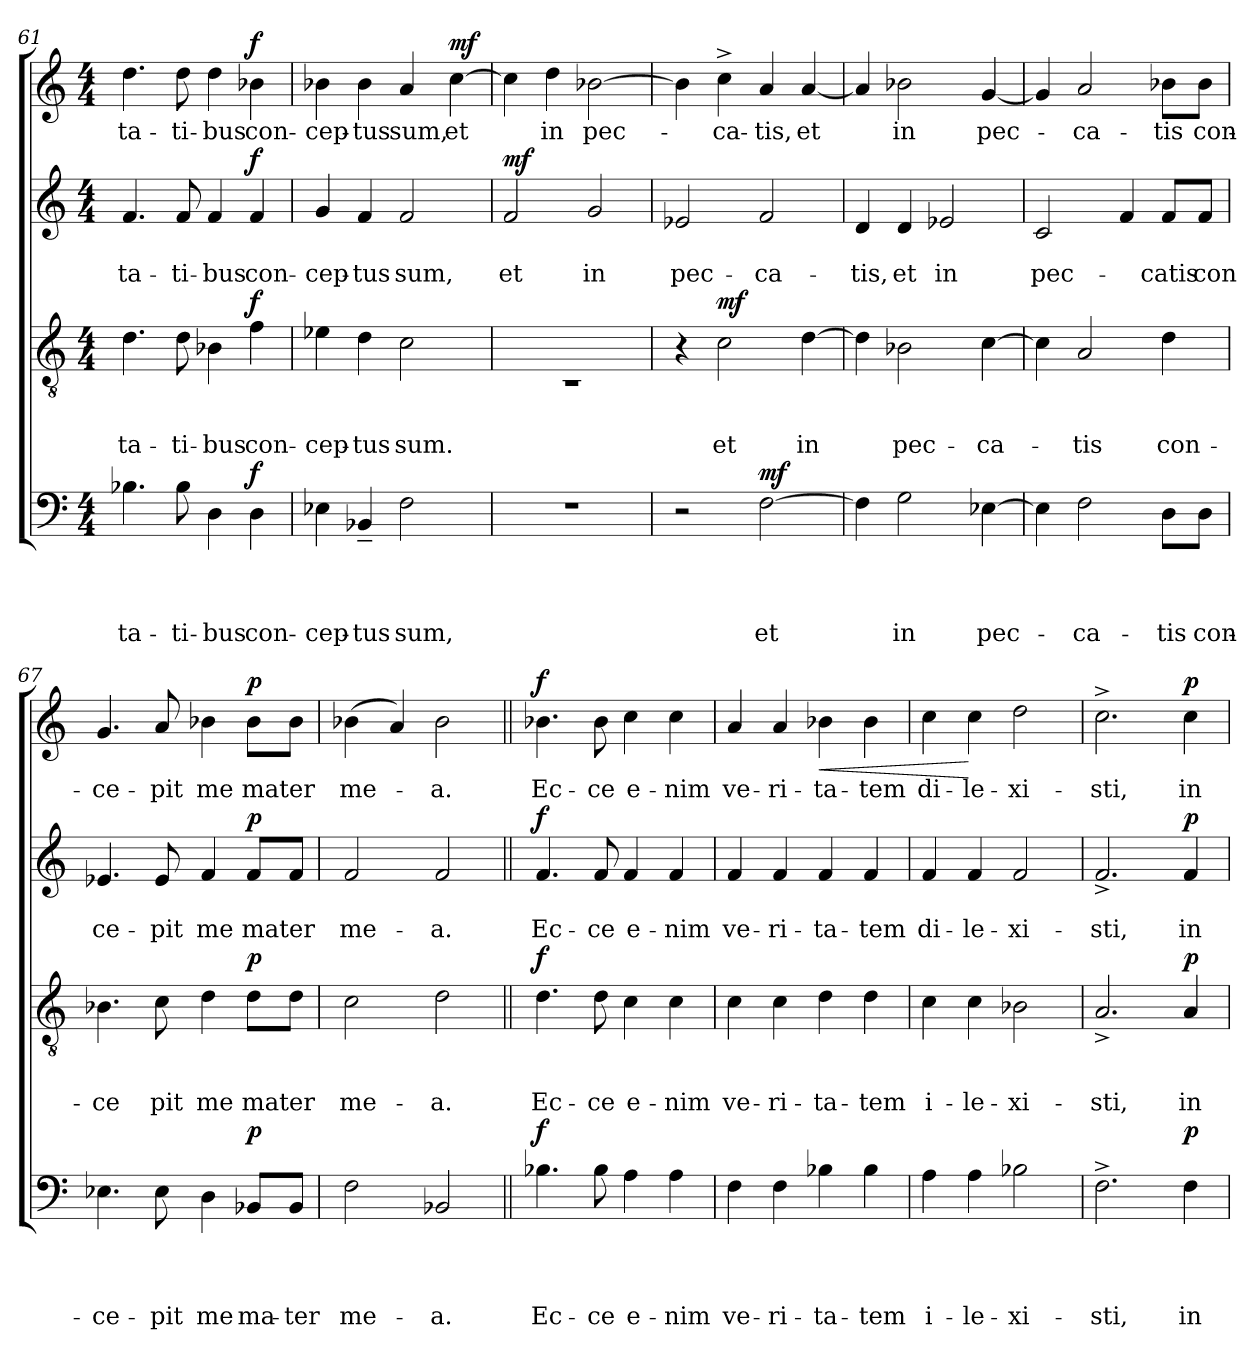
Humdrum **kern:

**kern	**text	**text	**text	**text	**dynam	**kern	**text	**text	**text	**dynam	**kern	**text	**text	**dynam	**kern	**text	**dynam
*part4	*part4	*part4	*part4	*part4	*part4	*part3	*part3	*part3	*part3	*part3	*part2	*part2	*part2	*part2	*part1	*part1	*part1
*staff4	*staff4	*staff4	*staff4	*staff4	*staff4	*staff3	*staff3	*staff3	*staff3	*staff3	*staff2	*staff2	*staff2	*staff2	*staff1	*staff1	*staff1
*clefF4	*	*	*	*	*	*clefGv2	*	*	*	*	*clefG2	*	*	*	*clefG2	*	*
*	*	*	*	*	*	*ITrd7c12	*	*	*	*	*	*	*	*	*	*	*
*k[]	*	*	*	*	*	*k[]	*	*	*	*	*k[]	*	*	*	*k[]	*	*
*C:	*	*	*	*	*	*C:	*	*	*	*	*C:	*	*	*	*C:	*	*
*M4/4	*	*	*	*	*	*M4/4	*	*	*	*	*M4/4	*	*	*	*M4/4	*	*
=61	=61	=61	=61	=61	=61	=61	=61	=61	=61	=61	=61	=61	=61	=61	=61	=61	=61
!	!	!	!	!LO:LY:b	!	!	!	!	!LO:LY:b	!	!	!	!LO:LY:b	!	!	!LO:LY:b	!
4.B-X\	.	.	.	-ta-	.	4.D\	.	.	ta-	.	4.f/	.	-ta-	.	4.dd\	-ta-	.
!	!	!	!	!LO:LY:b	!	!	!	!	!LO:LY:b	!	!	!	!LO:LY:b	!	!	!LO:LY:b	!
8B-\	.	.	.	-ti-	.	8D\	.	.	-ti-	.	8f/	.	-ti-	.	8dd\	-ti-	.
!	!	!	!	!LO:LY:b	!	!	!	!	!LO:LY:b	!	!	!	!LO:LY:b	!	!	!LO:LY:b	!
4D\	.	.	.	-bus	.	4BB-X\	.	.	-bus	.	4f/	.	-bus	.	4dd\	-bus	.
!	!	!	!	!LO:LY:b	!LO:DY:b	!	!	!	!LO:LY:b	!LO:DY:b	!	!	!LO:LY:b	!LO:DY:b	!	!LO:LY:b	!LO:DY:b
4D\	.	.	.	con-	f	4F\	.	.	con-	f	4f/	.	con-	f	4b-X\	con-	f
=62	=62	=62	=62	=62	=62	=62	=62	=62	=62	=62	=62	=62	=62	=62	=62	=62	=62
!	!	!	!	!LO:LY:b	!	!	!	!	!LO:LY:b	!	!	!	!LO:LY:b	!	!	!LO:LY:b	!
4E-X\	.	.	.	-cep-	.	4E-X\	.	.	-cep-	.	4g/	.	-cep-	.	4b-X\	-cep-	.
!	!	!	!	!LO:LY:b	!	!	!	!	!LO:LY:b	!	!	!	!LO:LY:b	!	!	!LO:LY:b	!
4BB-X~>/	.	.	.	-tus	.	4D\	.	.	-tus	.	4f/	.	-tus	.	4b-\	-tus	.
!	!	!	!	!LO:LY:b	!	!	!	!	!LO:LY:b	!	!	!	!LO:LY:b	!	!	!LO:LY:b	!
2F\	.	.	.	sum,	.	2C\	.	.	sum.	.	2f/	.	sum,	.	4a/	sum,	.
!	!	!	!	!	!	!	!	!	!	!	!	!	!	!	!	!LO:LY:b	!LO:DY:a
.	.	.	.	.	.	.	.	.	.	.	.	.	.	.	[>4cc\	et	mf
=63	=63	=63	=63	=63	=63	=63	=63	=63	=63	=63	=63	=63	=63	=63	=63	=63	=63
!	!	!	!	!	!	!	!	!	!	!	!	!	!LO:LY:b	!LO:DY:a	!	!	!
1rF	.	.	.	.	.	1rC	.	.	.	.	2f/	.	et	mf	4cc\]	.	.
!	!	!	!	!	!	!	!	!	!	!	!	!	!	!	!	!LO:LY:b	!
.	.	.	.	.	.	.	.	.	.	.	.	.	.	.	4dd\	in	.
!	!	!	!	!	!	!	!	!	!	!	!	!	!LO:LY:b	!	!	!LO:LY:b	!
.	.	.	.	.	.	.	.	.	.	.	2g/	.	in	.	[>2b-X\	pec-	.
!!LO:LB:g=z
=64	=64	=64	=64	=64	=64	=64	=64	=64	=64	=64	=64	=64	=64	=64	=64	=64	=64
!	!	!	!	!	!	!	!	!	!	!	!	!	!LO:LY:b	!	!	!	!
2r	.	.	.	.	.	4r	.	.	.	.	2e-X/	.	pec-	.	4b-\]	.	.
!	!	!	!	!	!	!	!	!	!LO:LY:b	!LO:DY:a	!	!	!	!	!	!LO:LY:b	!
.	.	.	.	.	.	2C\	.	.	et	mf	.	.	.	.	4cc^>\	-ca-	.
!	!	!	!	!LO:LY:b	!LO:DY:a	!	!	!	!	!	!	!	!LO:LY:b	!	!	!LO:LY:b	!
[>2F\	.	.	.	et	mf	.	.	.	.	.	2f/	.	-ca-	.	4a/	-tis,	.
!	!	!	!	!	!	!	!	!	!LO:LY:b	!	!	!	!	!	!	!LO:LY:b	!
.	.	.	.	.	.	[>4D\	.	.	in	.	.	.	.	.	[<4a/	et	.
=65	=65	=65	=65	=65	=65	=65	=65	=65	=65	=65	=65	=65	=65	=65	=65	=65	=65
!	!	!	!	!	!	!	!	!	!	!	!	!	!LO:LY:b	!	!	!	!
4F\]	.	.	.	.	.	4D\]	.	.	.	.	4d/	.	-tis,	.	4a/]	.	.
!	!	!	!	!LO:LY:b	!	!	!	!	!LO:LY:b	!	!	!	!LO:LY:b	!	!	!LO:LY:b	!
2G\	.	.	.	in	.	2BB-X\	.	.	pec-	.	4d/	.	et	.	2b-X\	in	.
!	!	!	!	!	!	!	!	!	!	!	!	!	!LO:LY:b	!	!	!	!
.	.	.	.	.	.	.	.	.	.	.	2e-X/	.	in	.	.	.	.
!	!	!	!	!LO:LY:b	!	!	!	!	!LO:LY:b	!	!	!	!	!	!	!LO:LY:b	!
[>4E-X\	.	.	.	pec-	.	[>4C\	.	.	-ca-	.	.	.	.	.	[<4g/	pec-	.
=66	=66	=66	=66	=66	=66	=66	=66	=66	=66	=66	=66	=66	=66	=66	=66	=66	=66
!	!	!	!	!	!	!	!	!	!	!	!	!	!LO:LY:b	!	!	!	!
4E-\]	.	.	.	.	.	4C\]	.	.	.	.	2c/	.	pec-	.	4g/]	.	.
!	!	!	!	!LO:LY:b	!	!	!	!	!LO:LY:b	!	!	!	!	!	!	!LO:LY:b	!
2F\	.	.	.	-ca-	.	2AA/	.	.	-tis	.	.	.	.	.	2a/	-ca-	.
.	.	.	.	.	.	.	.	.	.	.	4f/	.	.	.	.	.	.
!	!	!	!	!LO:LY:b	!	!	!	!	!LO:LY:b	!	!	!	!LO:LY:b	!	!	!LO:LY:b	!
8D\L	.	.	.	-tis	.	4D\	.	.	con-	.	8f/L	.	-catis	.	8b-X\L	-tis	.
!	!	!	!	!LO:LY:b	!	!	!	!	!	!	!	!	!LO:LY:b	!	!	!LO:LY:b	!
8D\J	.	.	.	con-	.	.	.	.	.	.	8f/J	.	con	.	8b-\J	con-	.
=67	=67	=67	=67	=67	=67	=67	=67	=67	=67	=67	=67	=67	=67	=67	=67	=67	=67
!	!	!	!	!LO:LY:b	!	!	!	!	!LO:LY:b	!	!	!	!LO:LY:b	!	!	!LO:LY:b	!
4.E-X\	.	.	.	-ce-	.	4.BB-X\	.	.	-ce	.	4.e-X/	.	ce-	.	4.g/	-ce-	.
!	!	!	!	!LO:LY:b	!	!	!	!	!LO:LY:b	!	!	!	!LO:LY:b	!	!	!LO:LY:b	!
8E-\	.	.	.	-pit	.	8C\	.	.	pit	.	8e-/	.	-pit	.	8a/	-pit	.
!	!	!	!	!LO:LY:b	!	!	!	!	!LO:LY:b	!	!	!	!LO:LY:b	!	!	!LO:LY:b	!
4D\	.	.	.	me	.	4D\	.	.	me	.	4f/	.	me	.	4b-X\	me	.
!	!	!	!	!LO:LY:b	!LO:DY:a	!	!	!	!LO:LY:b	!LO:DY:a	!	!	!LO:LY:b	!LO:DY:a	!	!LO:LY:b	!LO:DY:a
8BB-X/L	.	.	.	ma-	p	8D\L	.	.	mater	p	8f/L	.	mater	p	8b-\L	mater	p
!	!	!	!	!LO:LY:b	!	!	!	!	!	!	!	!	!	!	!	!	!
8BB-/J	.	.	.	-ter	.	8D\J	.	.	.	.	8f/J	.	.	.	8b-\J	.	.
=68	=68	=68	=68	=68	=68	=68	=68	=68	=68	=68	=68	=68	=68	=68	=68	=68	=68
!	!	!	!	!LO:LY:b	!	!	!	!	!LO:LY:b	!	!	!	!LO:LY:b	!	!	!LO:LY:b	!
2F\	.	.	.	me-	.	2C\	.	.	me-	.	2f/	.	me-	.	(>4b-X\	me-	.
.	.	.	.	.	.	.	.	.	.	.	.	.	.	.	4a/)	.	.
!	!	!	!	!LO:LY:b	!	!	!	!	!LO:LY:b	!	!	!	!LO:LY:b	!	!	!LO:LY:b	!
2BB-X/	.	.	.	-a.	.	2D\	.	.	-a.	.	2f/	.	-a.	.	2b-\	-a.	.
=69||	=69||	=69||	=69||	=69||	=69||	=69||	=69||	=69||	=69||	=69||	=69||	=69||	=69||	=69||	=69||	=69||	=69||
!	!	!	!	!LO:LY:b	!LO:DY:a	!	!	!	!LO:LY:b	!LO:DY:a	!	!	!LO:LY:b	!LO:DY:a	!	!LO:LY:b	!LO:DY:a
4.B-X\	.	.	.	Ec-	f	4.D\	.	.	Ec-	f	4.f/	.	Ec-	f	4.b-X\	Ec-	f
!	!	!	!	!LO:LY:b	!	!	!	!	!LO:LY:b	!	!	!	!LO:LY:b	!	!	!LO:LY:b	!
8B-\	.	.	.	-ce	.	8D\	.	.	-ce	.	8f/	.	-ce	.	8b-\	-ce	.
!	!	!	!	!LO:LY:b	!	!	!	!	!LO:LY:b	!	!	!	!LO:LY:b	!	!	!LO:LY:b	!
4A\	.	.	.	e-	.	4C\	.	.	e-	.	4f/	.	e-	.	4cc\	e-	.
!	!	!	!	!LO:LY:b	!	!	!	!	!LO:LY:b	!	!	!	!LO:LY:b	!	!	!LO:LY:b	!
4A\	.	.	.	-nim	.	4C\	.	.	-nim	.	4f/	.	-nim	.	4cc\	-nim	.
!!LO:LB:g=z
=70	=70	=70	=70	=70	=70	=70	=70	=70	=70	=70	=70	=70	=70	=70	=70	=70	=70
!	!	!	!	!LO:LY:b	!	!	!	!	!LO:LY:b	!	!	!	!LO:LY:b	!	!	!LO:LY:b	!
4F\	.	.	.	ve-	.	4C\	.	.	ve-	.	4f/	.	ve-	.	4a/	ve-	.
!	!	!	!	!LO:LY:b	!	!	!	!	!LO:LY:b	!	!	!	!LO:LY:b	!	!	!LO:LY:b	!
4F\	.	.	.	-ri-	.	4C\	.	.	-ri-	.	4f/	.	-ri-	.	4a/	-ri-	.
!	!	!	!	!LO:LY:b	!	!	!	!	!LO:LY:b	!	!	!	!LO:LY:b	!	!	!LO:LY:b	!LO:HP:b
4B-X\	.	.	.	-ta-	.	4D\	.	.	-ta-	.	4f/	.	-ta-	.	4b-X\	-ta-	<
!	!	!	!	!LO:LY:b	!	!	!	!	!LO:LY:b	!	!	!	!LO:LY:b	!	!	!LO:LY:b	!
4B-\	.	.	.	-tem	.	4D\	.	.	-tem	.	4f/	.	-tem	.	4b-\	-tem	.
=71	=71	=71	=71	=71	=71	=71	=71	=71	=71	=71	=71	=71	=71	=71	=71	=71	=71
!	!	!	!	!LO:LY:b	!	!	!	!	!LO:LY:b	!	!	!	!LO:LY:b	!	!	!LO:LY:b	!
4A\	.	.	.	i-	.	4C\	.	.	i-	.	4f/	.	di-	.	4cc\	di-	.
!	!	!	!	!LO:LY:b	!	!	!	!	!LO:LY:b	!	!	!	!LO:LY:b	!	!	!LO:LY:b	!
4A\	.	.	.	-le-	.	4C\	.	.	-le-	.	4f/	.	-le-	.	4cc\	-le-	[
!	!	!	!	!LO:LY:b	!	!	!	!	!LO:LY:b	!	!	!	!LO:LY:b	!	!	!LO:LY:b	!
2B-X\	.	.	.	-xi-	.	2BB-X\	.	.	-xi-	.	2f/	.	-xi-	.	2dd\	-xi-	.
=72	=72	=72	=72	=72	=72	=72	=72	=72	=72	=72	=72	=72	=72	=72	=72	=72	=72
!	!	!	!	!LO:LY:b	!	!	!	!	!LO:LY:b	!	!	!	!LO:LY:b	!	!	!LO:LY:b	!
2.F^>\	.	.	.	-sti,	.	2.AA^</	.	.	-sti,	.	2.f^</	.	-sti,	.	2.cc^>\	-sti,	.
!	!	!	!	!LO:LY:b	!LO:DY:a	!	!	!	!LO:LY:b	!LO:DY:a	!	!	!LO:LY:b	!LO:DY:a	!	!LO:LY:b	!LO:DY:a
4F\	.	.	.	in-	p	4AA/	.	.	in-	p	4f/	.	in-	p	4cc\	in-	p
=	=	=	=	=	=	=	=	=	=	=	=	=	=	=	=	=	=
*-	*-	*-	*-	*-	*-	*-	*-	*-	*-	*-	*-	*-	*-	*-	*-	*-	*-
